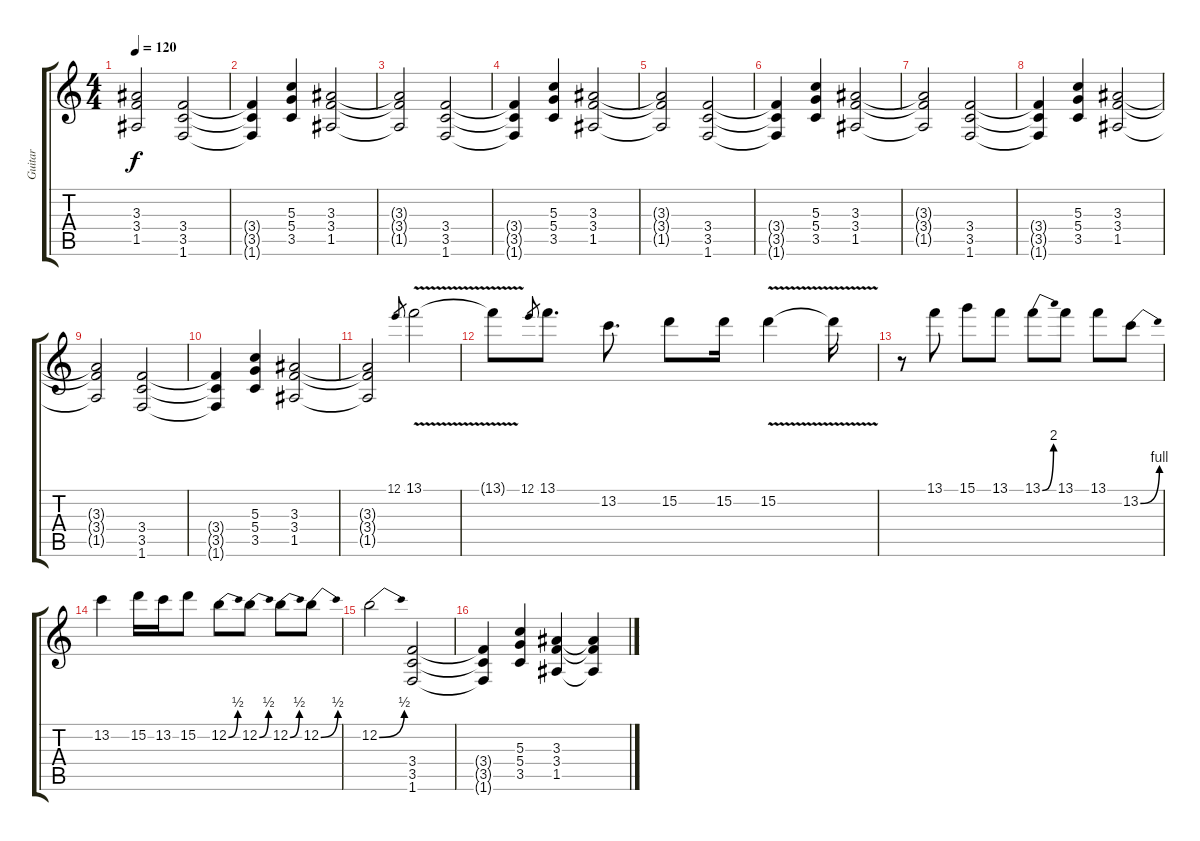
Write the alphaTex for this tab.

\track ("Guitar" "Guitar") {instrument overdrivenguitar}
\staff {score tabs}
\tuning (E4 B3 G3 D3 A2 E2) {hide}
\ts (4 4)
\tempo 120
\clef g2
\ks c
(3.3{t} 3.4{t} 1.5{t}).2{dy f} (3.4 3.5 1.6).2 |
(3.4{t} 3.5{t} 1.6{t}).4 (5.3 5.4 3.5).4 (3.3 3.4 1.5).2 |
(3.3{t} 3.4{t} 1.5{t}).2 (3.4 3.5 1.6).2 |
(3.4{t} 3.5{t} 1.6{t}).4 (5.3 5.4 3.5).4 (3.3 3.4 1.5).2 |
(3.3{t} 3.4{t} 1.5{t}).2 (3.4 3.5 1.6).2 |
(3.4{t} 3.5{t} 1.6{t}).4 (5.3 5.4 3.5).4 (3.3 3.4 1.5).2 |
(3.3{t} 3.4{t} 1.5{t}).2 (3.4 3.5 1.6).2 |
(3.4{t} 3.5{t} 1.6{t}).4 (5.3 5.4 3.5).4 (3.3 3.4 1.5).2 |
(3.3{t} 3.4{t} 1.5{t}).2 (3.4 3.5 1.6).2 |
(3.4{t} 3.5{t} 1.6{t}).4 (5.3 5.4 3.5).4 (3.3 3.4 1.5).2 |
(3.3{t} 3.4{t} 1.5{t}).2 12.1.8{gr} 13.1{v}.2 |
13.1{t}.8 12.1.8{gr} 13.1.8{d} 13.2.8{d} 15.2.8 15.2.16 15.2{v}.4 15.2{t}.16 |
r.8 13.1.8 15.1.8 13.1.8 13.1{be (bend 0 0 60 8)}.8 13.1.8 13.1.8 13.2{be (bend 0 0 60 4)}.8 |
13.2.4 15.2.16 13.2.16 15.2.8 12.2{be (bend 0 0 60 2)}.8 12.2{be (bend 0 0 60 2)}.8 12.2{be (bend 0 0 60 2)}.8 12.2{be (bend 0 0 60 2)}.8 |
12.2{be (bend 0 0 60 2)}.2 (3.4 3.5 1.6).2 |
(3.4{t} 3.5{t} 1.6{t}).4 (5.3 5.4 3.5).4 (3.3 3.4 1.5).4 (3.3{t} 3.4{t} 1.5{t}).4
